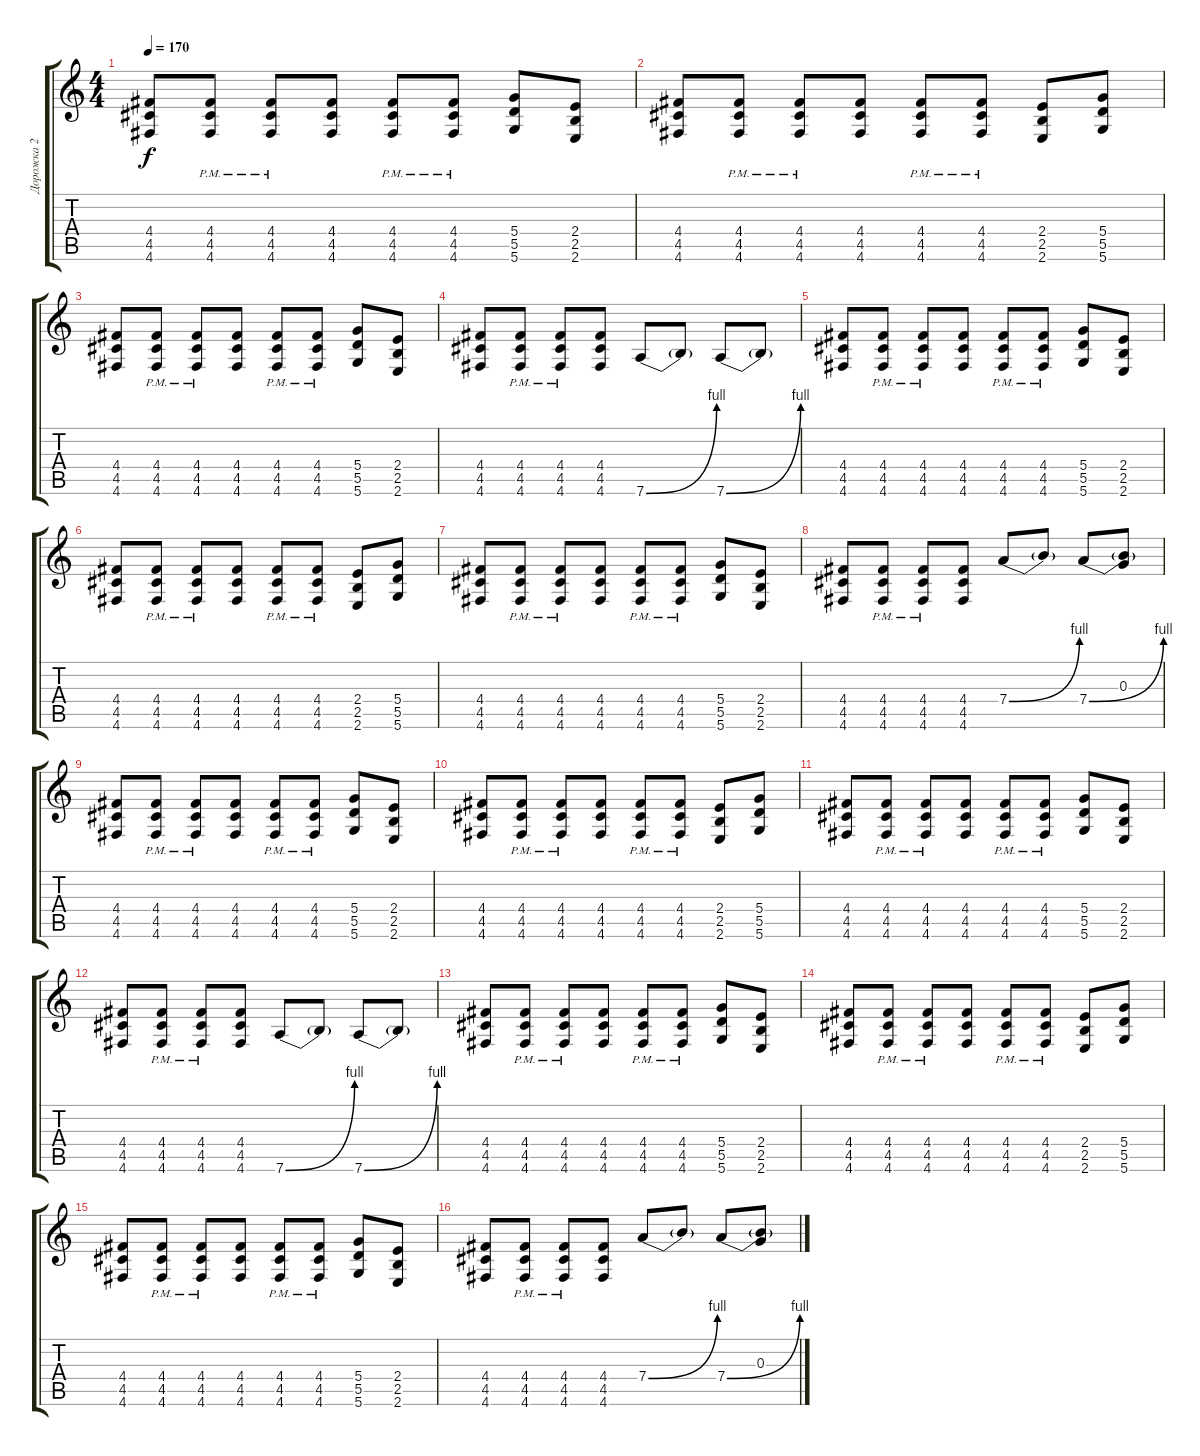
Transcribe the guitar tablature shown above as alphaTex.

\track ("Дорожка 2" "Дорожка 2") {instrument distortionguitar}
\staff {score tabs}
\tuning (E4 B3 G3 D3 A2 D2) {hide}
\ts (4 4)
\tempo 170
\clef g2
\ks c
(4.4 4.5 4.6).8{dy f} (4.4{pm} 4.5{pm} 4.6{pm}).8 (4.4{pm} 4.5{pm} 4.6{pm}).8 (4.4 4.5 4.6).8 (4.4{pm} 4.5{pm} 4.6{pm}).8 (4.4{pm} 4.5{pm} 4.6{pm}).8 (5.4 5.5 5.6).8 (2.4 2.5 2.6).8 |
(4.4 4.5 4.6).8 (4.4{pm} 4.5{pm} 4.6{pm}).8 (4.4{pm} 4.5{pm} 4.6{pm}).8 (4.4 4.5 4.6).8 (4.4{pm} 4.5{pm} 4.6{pm}).8 (4.4{pm} 4.5{pm} 4.6{pm}).8 (2.4 2.5 2.6).8 (5.4 5.5 5.6).8 |
(4.4 4.5 4.6).8 (4.4{pm} 4.5{pm} 4.6{pm}).8 (4.4{pm} 4.5{pm} 4.6{pm}).8 (4.4 4.5 4.6).8 (4.4{pm} 4.5{pm} 4.6{pm}).8 (4.4{pm} 4.5{pm} 4.6{pm}).8 (5.4 5.5 5.6).8 (2.4 2.5 2.6).8 |
(4.4 4.5 4.6).8 (4.4{pm} 4.5{pm} 4.6{pm}).8 (4.4{pm} 4.5{pm} 4.6{pm}).8 (4.4 4.5 4.6).8 7.6{be (bend 0 0 60 4)}.8 7.6{t}.8 7.6{be (bend 0 0 60 4)}.8 7.6{t}.8 |
(4.4 4.5 4.6).8 (4.4{pm} 4.5{pm} 4.6{pm}).8 (4.4{pm} 4.5{pm} 4.6{pm}).8 (4.4 4.5 4.6).8 (4.4{pm} 4.5{pm} 4.6{pm}).8 (4.4{pm} 4.5{pm} 4.6{pm}).8 (5.4 5.5 5.6).8 (2.4 2.5 2.6).8 |
(4.4 4.5 4.6).8 (4.4{pm} 4.5{pm} 4.6{pm}).8 (4.4{pm} 4.5{pm} 4.6{pm}).8 (4.4 4.5 4.6).8 (4.4{pm} 4.5{pm} 4.6{pm}).8 (4.4{pm} 4.5{pm} 4.6{pm}).8 (2.4 2.5 2.6).8 (5.4 5.5 5.6).8 |
(4.4 4.5 4.6).8 (4.4{pm} 4.5{pm} 4.6{pm}).8 (4.4{pm} 4.5{pm} 4.6{pm}).8 (4.4 4.5 4.6).8 (4.4{pm} 4.5{pm} 4.6{pm}).8 (4.4{pm} 4.5{pm} 4.6{pm}).8 (5.4 5.5 5.6).8 (2.4 2.5 2.6).8 |
(4.4 4.5 4.6).8 (4.4{pm} 4.5{pm} 4.6{pm}).8 (4.4{pm} 4.5{pm} 4.6{pm}).8 (4.4 4.5 4.6).8 7.4{be (bend 0 0 60 4)}.8 7.4{t}.8 7.4{be (bend 0 0 60 4)}.8 (0.3 7.4{t}).8 |
(4.4 4.5 4.6).8 (4.4{pm} 4.5{pm} 4.6{pm}).8 (4.4{pm} 4.5{pm} 4.6{pm}).8 (4.4 4.5 4.6).8 (4.4{pm} 4.5{pm} 4.6{pm}).8 (4.4{pm} 4.5{pm} 4.6{pm}).8 (5.4 5.5 5.6).8 (2.4 2.5 2.6).8 |
(4.4 4.5 4.6).8 (4.4{pm} 4.5{pm} 4.6{pm}).8 (4.4{pm} 4.5{pm} 4.6{pm}).8 (4.4 4.5 4.6).8 (4.4{pm} 4.5{pm} 4.6{pm}).8 (4.4{pm} 4.5{pm} 4.6{pm}).8 (2.4 2.5 2.6).8 (5.4 5.5 5.6).8 |
(4.4 4.5 4.6).8 (4.4{pm} 4.5{pm} 4.6{pm}).8 (4.4{pm} 4.5{pm} 4.6{pm}).8 (4.4 4.5 4.6).8 (4.4{pm} 4.5{pm} 4.6{pm}).8 (4.4{pm} 4.5{pm} 4.6{pm}).8 (5.4 5.5 5.6).8 (2.4 2.5 2.6).8 |
(4.4 4.5 4.6).8 (4.4{pm} 4.5{pm} 4.6{pm}).8 (4.4{pm} 4.5{pm} 4.6{pm}).8 (4.4 4.5 4.6).8 7.6{be (bend 0 0 60 4)}.8 7.6{t}.8 7.6{be (bend 0 0 60 4)}.8 7.6{t}.8 |
(4.4 4.5 4.6).8 (4.4{pm} 4.5{pm} 4.6{pm}).8 (4.4{pm} 4.5{pm} 4.6{pm}).8 (4.4 4.5 4.6).8 (4.4{pm} 4.5{pm} 4.6{pm}).8 (4.4{pm} 4.5{pm} 4.6{pm}).8 (5.4 5.5 5.6).8 (2.4 2.5 2.6).8 |
(4.4 4.5 4.6).8 (4.4{pm} 4.5{pm} 4.6{pm}).8 (4.4{pm} 4.5{pm} 4.6{pm}).8 (4.4 4.5 4.6).8 (4.4{pm} 4.5{pm} 4.6{pm}).8 (4.4{pm} 4.5{pm} 4.6{pm}).8 (2.4 2.5 2.6).8 (5.4 5.5 5.6).8 |
(4.4 4.5 4.6).8 (4.4{pm} 4.5{pm} 4.6{pm}).8 (4.4{pm} 4.5{pm} 4.6{pm}).8 (4.4 4.5 4.6).8 (4.4{pm} 4.5{pm} 4.6{pm}).8 (4.4{pm} 4.5{pm} 4.6{pm}).8 (5.4 5.5 5.6).8 (2.4 2.5 2.6).8 |
(4.4 4.5 4.6).8 (4.4{pm} 4.5{pm} 4.6{pm}).8 (4.4{pm} 4.5{pm} 4.6{pm}).8 (4.4 4.5 4.6).8 7.4{be (bend 0 0 60 4)}.8 7.4{t}.8 7.4{be (bend 0 0 60 4)}.8 (0.3 7.4{t}).8
